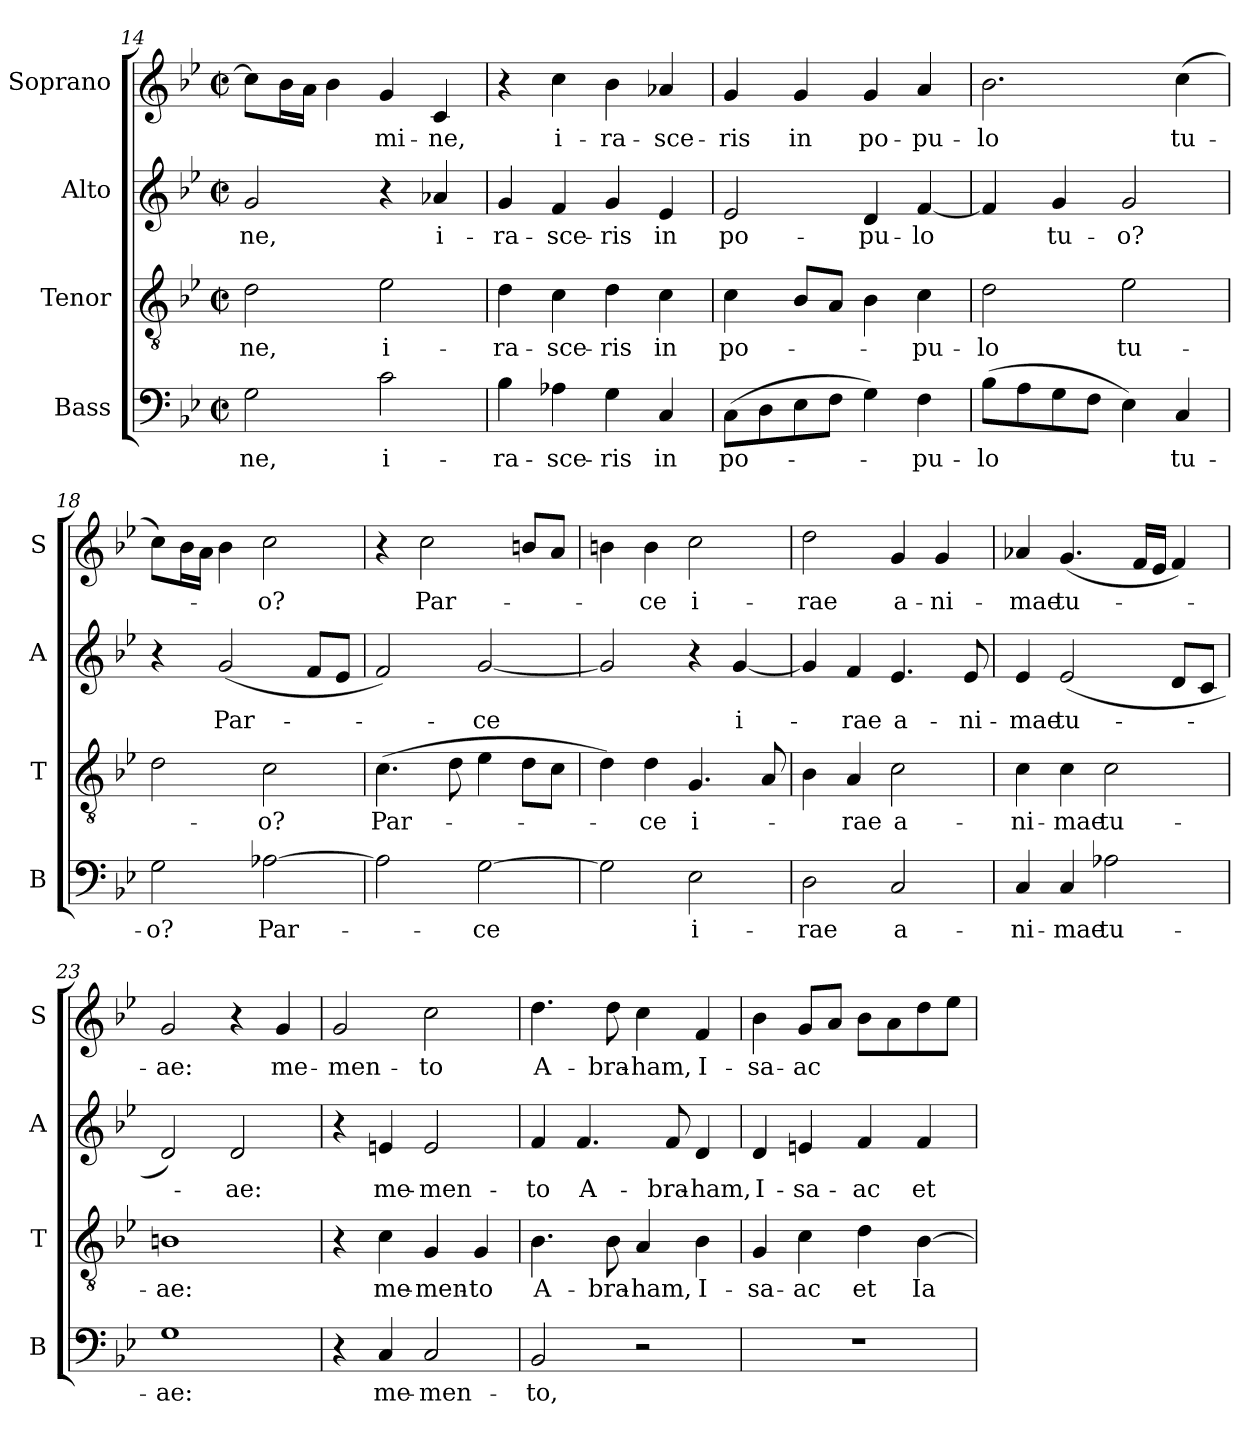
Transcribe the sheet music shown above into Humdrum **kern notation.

**kern	**text	**kern	**text	**kern	**text	**kern	**text
*part4	*part4	*part3	*part3	*part2	*part2	*part1	*part1
*staff4	*staff4	*staff3	*staff3	*staff2	*staff2	*staff1	*staff1
*I"Bass	*	*I"Tenor	*	*I"Alto	*	*I"Soprano	*
*I'B	*	*I'T	*	*I'A	*	*I'S	*
*clefF4	*	*clefGv2	*	*clefG2	*	*clefG2	*
*k[b-e-]	*	*k[b-e-]	*	*k[b-e-]	*	*k[b-e-]	*
*B-:	*	*B-:	*	*B-:	*	*B-:	*
*M2/2	*	*M2/2	*	*M2/2	*	*M2/2	*
*met(c|)	*	*met(c|)	*	*met(c|)	*	*met(c|)	*
=14	=14	=14	=14	=14	=14	=14	=14
2G\	-ne,	2d\	-ne,	2g/	-ne,	8cc\L]	.
.	.	.	.	.	.	16b-\L	.
.	.	.	.	.	.	16a\JJ	.
.	.	.	.	.	.	4b-\	.
2c\	i-	2e-\	i-	4r	.	4g/	-mi-
.	.	.	.	4a-X/	i-	4c/	-ne,
=15	=15	=15	=15	=15	=15	=15	=15
4B-\	-ra-	4d\	-ra-	4g/	-ra-	4r	.
4A-X\	-sce-	4c\	-sce-	4f/	-sce-	4cc\	i-
4G\	-ris	4d\	-ris	4g/	-ris	4b-\	-ra-
4C/	in	4c\	in	4e-/	in	4a-X/	-sce-
!!LO:LB:g=z
=16	=16	=16	=16	=16	=16	=16	=16
(8C\L	po-	4c\	po-	2e-/	po-	4g/	-ris
8D\	.	.	.	.	.	.	.
8E-\	.	8B-/L	.	.	.	4g/	in
8F\J	.	8A/J	.	.	.	.	.
4G\)	.	4B-\	.	4d/	-pu-	4g/	po-
4F\	-pu-	4c\	-pu-	[4f/	-lo	4a/	-pu-
=17	=17	=17	=17	=17	=17	=17	=17
(8B-\L	-lo	2d\	-lo	4f/]	.	2.b-\	-lo
8A\	.	.	.	.	.	.	.
8G\	.	.	.	4g/	tu-	.	.
8F\J	.	.	.	.	.	.	.
4E-\)	.	2e-\	tu-	2g/	-o?	.	.
4C/	tu-	.	.	.	.	(4cc\	tu-
=18	=18	=18	=18	=18	=18	=18	=18
2G\	-o?	2d\	.	4r	.	8cc\L)	.
.	.	.	.	.	.	16b-\L	.
.	.	.	.	.	.	16a\JJ	.
.	.	.	.	(2g/	Par-	4b-\	.
[2A-X\	Par-	2c\	-o?	.	.	2cc\	-o?
.	.	.	.	8f/L	.	.	.
.	.	.	.	8e-/J	.	.	.
=19	=19	=19	=19	=19	=19	=19	=19
2A-\]	.	(4.c\	Par-	2f/)	.	4r	.
.	.	.	.	.	.	2cc\	Par-
.	.	8d\	.	.	.	.	.
[2G\	-ce	4e-\	.	[2g/	-ce	.	.
.	.	8d\L	.	.	.	8bn/L	.
.	.	8c\J	.	.	.	8a/J	.
=20	=20	=20	=20	=20	=20	=20	=20
2G\]	.	4d\)	.	2g/]	.	4bn\	.
.	.	4d\	-ce	.	.	4b\	-ce
2E-\	i-	4.G/	i-	4r	.	2cc\	i-
.	.	.	.	[4g/	i-	.	.
.	.	8A/	.	.	.	.	.
!!LO:LB:g=z
=21	=21	=21	=21	=21	=21	=21	=21
2D\	-rae	4B-\	.	4g/]	.	2dd\	-rae
.	.	4A/	-rae	4f/	-rae	.	.
2C/	a-	2c\	a-	4.e-/	a-	4g/	a-
.	.	.	.	.	.	4g/	-ni-
.	.	.	.	8e-/	-ni-	.	.
=22	=22	=22	=22	=22	=22	=22	=22
4C/	-ni-	4c\	-ni-	4e-/	-mae	4a-X/	-mae
4C/	-mae	4c\	-mae	(2e-/	tu-	(4.g/	tu-
2A-X\	tu-	2c\	tu-	.	.	.	.
.	.	.	.	.	.	16f/LL	.
.	.	.	.	.	.	16e-/JJ	.
.	.	.	.	8d/L	.	4f/)	.
.	.	.	.	8c/J	.	.	.
=23	=23	=23	=23	=23	=23	=23	=23
1G	-ae:	1Bn	-ae:	2d/)	.	2g/	-ae:
.	.	.	.	2d/	-ae:	4r	.
.	.	.	.	.	.	4g/	me-
=24	=24	=24	=24	=24	=24	=24	=24
4r	.	4r	.	4r	.	2g/	-men-
4C/	me-	4c\	me-	4en/	me-	.	.
2C/	-men-	4G/	-men-	2e/	-men-	2cc\	-to
.	.	4G/	-to	.	.	.	.
=25	=25	=25	=25	=25	=25	=25	=25
2BB-/	-to,	4.B-\	A-	4f/	-to	4.dd\	A-
.	.	.	.	4.f/	A-	.	.
.	.	8B-\	-bra-	.	.	8dd\	-bra-
2r	.	4A/	-ham,	.	.	4cc\	-ham,
.	.	.	.	8f/	-bra-	.	.
.	.	4B-\	I-	4d/	-ham,	4f/	I-
!!LO:PB:g=z
=26	=26	=26	=26	=26	=26	=26	=26
1r	.	4G/	-sa-	4d/	I-	4b-\	-sa-
.	.	4c\	-ac	4en/	-sa-	8g/L	-ac
.	.	.	.	.	.	8a/J	.
.	.	4d\	et	4f/	-ac	8b-\L	.
.	.	.	.	.	.	8a\	.
.	.	[4B-\	Ia-	4f/	et	8dd\	.
.	.	.	.	.	.	8ee-\J	.
=	=	=	=	=	=	=	=
*-	*-	*-	*-	*-	*-	*-	*-
